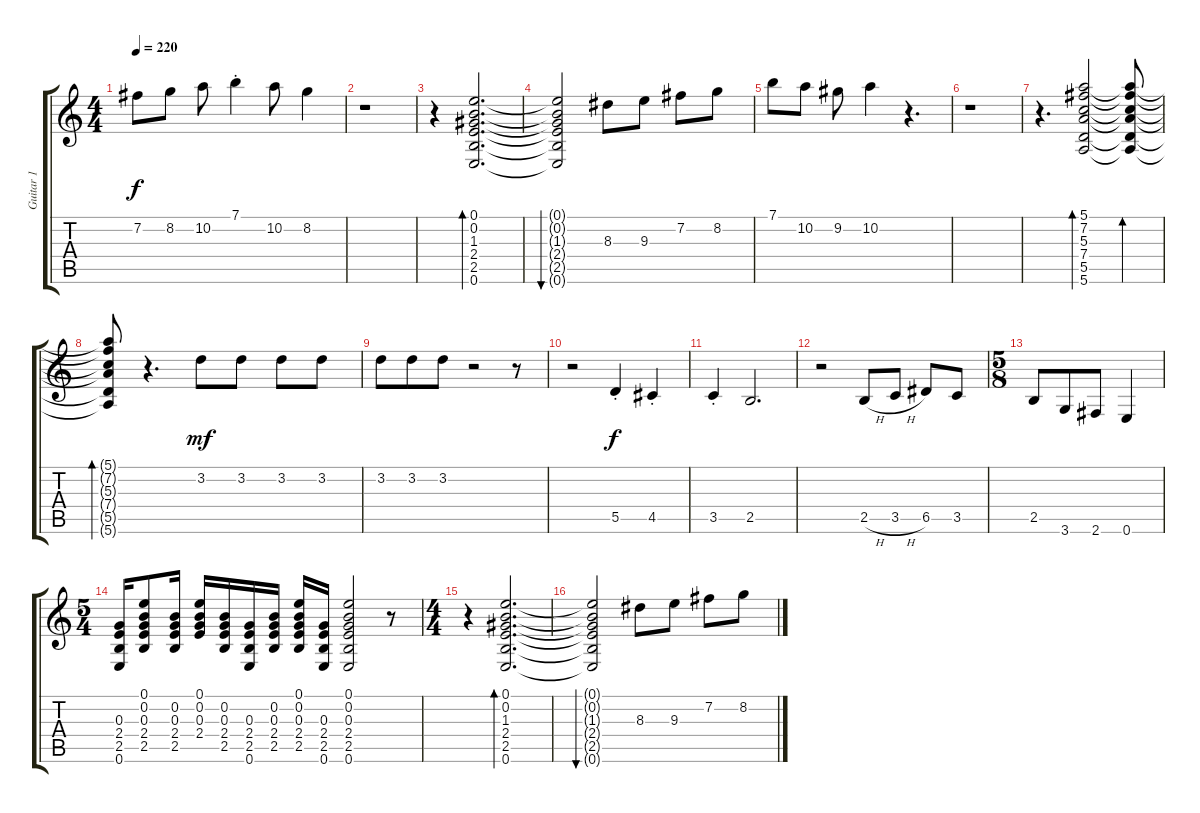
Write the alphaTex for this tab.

\track ("Guitar 1" "Guitar 1") {instrument acousticguitarnylon}
\staff {score tabs}
\tuning (E4 B3 G3 D3 A2 E2) {hide}
\ts (4 4)
\tempo 220
\clef g2
\ks c
7.2.8{dy f} 8.2.8 10.2.8 7.1{st}.4 10.2.8 8.2.4 |
r.1 |
r.4 (0.1 0.2 1.3 2.4 2.5 0.6).2{d bd 240} |
(0.1{t} 0.2{t} 1.3{t} 2.4{t} 2.5{t} 0.6{t}).2{bu 240} 8.3.8 9.3.8 7.2.8 8.2.8 |
7.1.8 10.2.8 9.2.8 10.2.4 r.4{d} |
r.1 |
r.4{d} (5.1 7.2 5.3 7.4 5.5 5.6).2{bd 60} (5.1{t} 7.2{t} 5.3{t} 7.4{t} 5.5{t} 5.6{t}).8{bd 60} |
(5.1{t} 7.2{t} 5.3{t} 7.4{t} 5.5{t} 5.6{t}).8{bd 60} r.4{d beam split} 3.2.8{dy mf} 3.2.8 3.2.8 3.2.8 |
3.2.8 3.2.8{beam merge} 3.2.8 r.2 r.8 |
r.2 5.5{st}.4{dy f} 4.5{st}.4 |
3.5{st}.4 2.5.2{d} |
r.2 2.5{h}.8 3.5{h}.8 6.5.8 3.5.8 |
\ts (5 8)
2.5.8 3.6.8 2.6.8 0.6.4 |
\ts (5 4)
(0.3 2.4 2.5 0.6).16 (0.1 0.2 0.3 2.4 2.5).8 (0.2 0.3 2.4 2.5).16 (0.1 0.2 0.3 2.4).16 (0.2 0.3 2.4 2.5).16 (0.3 2.4 2.5 0.6).16 (0.2 0.3 2.4 2.5).16 (0.1 0.2 0.3 2.4 2.5).16 (0.3 2.4 2.5 0.6).16 (0.1 0.2 0.3 2.4 2.5 0.6).2 r.8 |
\ts (4 4)
r.4 (0.1 0.2 1.3 2.4 2.5 0.6).2{d bd 240} |
(0.1{t} 0.2{t} 1.3{t} 2.4{t} 2.5{t} 0.6{t}).2{bu 240} 8.3.8 9.3.8 7.2.8 8.2.8
